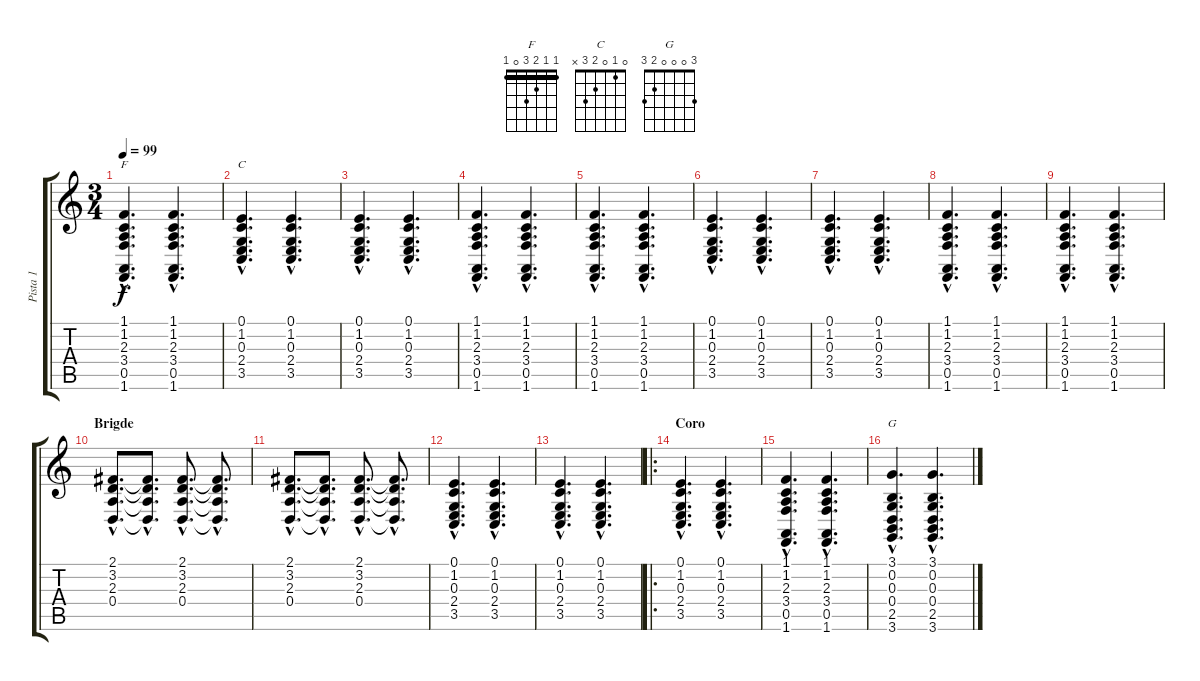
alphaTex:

\track ("Pista 1" "Pista 1") {instrument brightacousticpiano}
\staff {score tabs}
\tuning (E4 B3 G3 D3 A2 E2) {hide}
\chord ("F" 1 1 2 3 0 1) {barre 1}
\chord ("C" 0 1 0 2 3 x)
\chord ("G" 3 0 0 0 2 3)
\ts (3 4)
\tempo 99
\clef g2
\ks c
(1.1{hac} 1.2{hac} 2.3{hac} 3.4{hac} 0.5{hac} 1.6{hac}).4{d ch "F" dy f} (1.1{hac} 1.2{hac} 2.3{hac} 3.4{hac} 0.5{hac} 1.6{hac}).4{d} |
(0.1{hac} 1.2{hac} 0.3{hac} 2.4{hac} 3.5{hac}).4{d ch "C"} (0.1{hac} 1.2{hac} 0.3{hac} 2.4{hac} 3.5{hac}).4{d} |
(0.1{hac} 1.2{hac} 0.3{hac} 2.4{hac} 3.5{hac}).4{d} (0.1{hac} 1.2{hac} 0.3{hac} 2.4{hac} 3.5{hac}).4{d} |
(1.1{hac} 1.2{hac} 2.3{hac} 3.4{hac} 0.5{hac} 1.6{hac}).4{d} (1.1{hac} 1.2{hac} 2.3{hac} 3.4{hac} 0.5{hac} 1.6{hac}).4{d} |
(1.1{hac} 1.2{hac} 2.3{hac} 3.4{hac} 0.5{hac} 1.6{hac}).4{d} (1.1{hac} 1.2{hac} 2.3{hac} 3.4{hac} 0.5{hac} 1.6{hac}).4{d} |
(0.1{hac} 1.2{hac} 0.3{hac} 2.4{hac} 3.5{hac}).4{d} (0.1{hac} 1.2{hac} 0.3{hac} 2.4{hac} 3.5{hac}).4{d} |
(0.1{hac} 1.2{hac} 0.3{hac} 2.4{hac} 3.5{hac}).4{d} (0.1{hac} 1.2{hac} 0.3{hac} 2.4{hac} 3.5{hac}).4{d} |
(1.1{hac} 1.2{hac} 2.3{hac} 3.4{hac} 0.5{hac} 1.6{hac}).4{d} (1.1{hac} 1.2{hac} 2.3{hac} 3.4{hac} 0.5{hac} 1.6{hac}).4{d} |
(1.1{hac} 1.2{hac} 2.3{hac} 3.4{hac} 0.5{hac} 1.6{hac}).4{d} (1.1{hac} 1.2{hac} 2.3{hac} 3.4{hac} 0.5{hac} 1.6{hac}).4{d} |
\section ("" "Brigde")
(2.1{hac} 3.2{hac} 2.3{hac} 0.4{hac}).8{d} (2.1{hac t} 3.2{hac t} 2.3{hac t} 0.4{hac t}).8{d} (2.1{hac} 3.2{hac} 2.3{hac} 0.4{hac}).8{d} (2.1{hac t} 3.2{hac t} 2.3{hac t} 0.4{hac t}).8{d} |
(2.1{hac} 3.2{hac} 2.3{hac} 0.4{hac}).8{d} (2.1{hac t} 3.2{hac t} 2.3{hac t} 0.4{hac t}).8{d} (2.1{hac} 3.2{hac} 2.3{hac} 0.4{hac}).8{d} (2.1{hac t} 3.2{hac t} 2.3{hac t} 0.4{hac t}).8{d} |
(0.1{hac} 1.2{hac} 0.3{hac} 2.4{hac} 3.5{hac}).4{d} (0.1{hac} 1.2{hac} 0.3{hac} 2.4{hac} 3.5{hac}).4{d} |
(0.1{hac} 1.2{hac} 0.3{hac} 2.4{hac} 3.5{hac}).4{d} (0.1{hac} 1.2{hac} 0.3{hac} 2.4{hac} 3.5{hac}).4{d} |
\ro
\section ("" "Coro")
(0.1{hac} 1.2{hac} 0.3{hac} 2.4{hac} 3.5{hac}).4{d} (0.1{hac} 1.2{hac} 0.3{hac} 2.4{hac} 3.5{hac}).4{d} |
(1.1{hac} 1.2{hac} 2.3{hac} 3.4{hac} 0.5{hac} 1.6{hac}).4{d} (1.1{hac} 1.2{hac} 2.3{hac} 3.4{hac} 0.5{hac} 1.6{hac}).4{d} |
(3.1{hac} 0.2{hac} 0.3{hac} 0.4{hac} 2.5{hac} 3.6{hac}).4{d ch "G"} (3.1{hac} 0.2{hac} 0.3{hac} 0.4{hac} 2.5{hac} 3.6{hac}).4{d}
